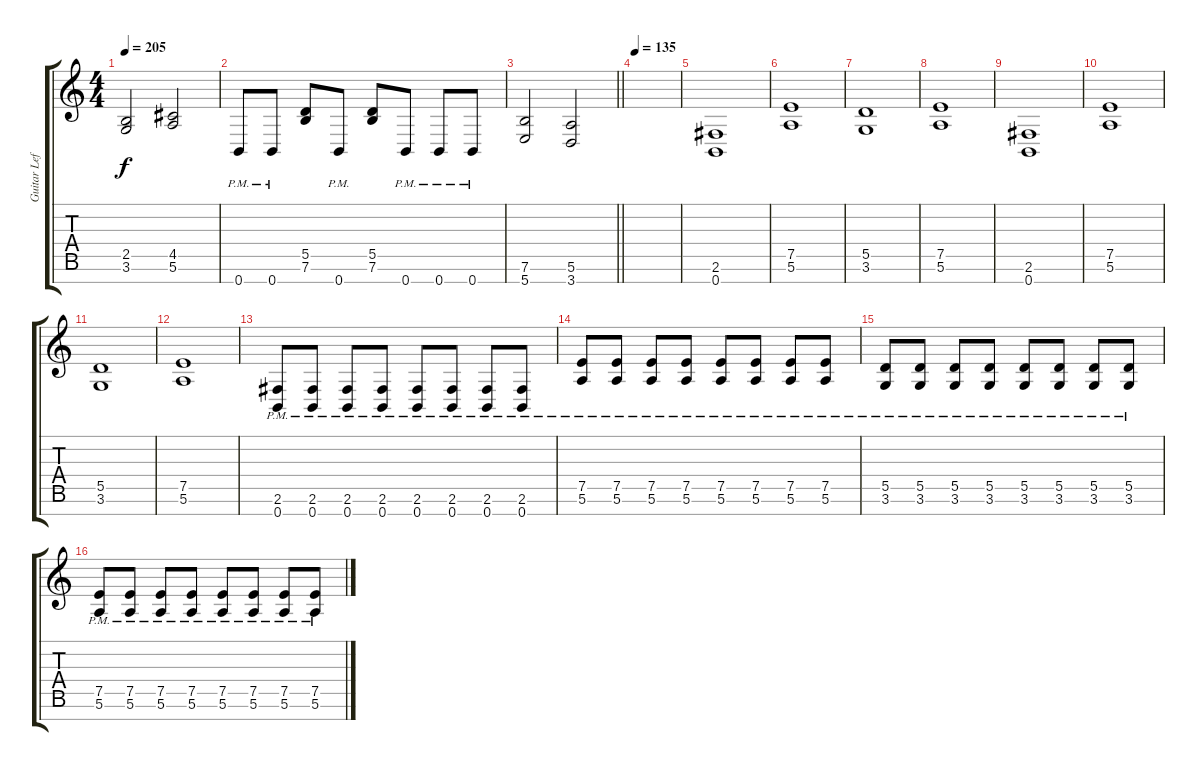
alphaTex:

\track ("Guitar Left" "Guitar Lef") {instrument distortionguitar}
\staff {score tabs}
\tuning (E4 B3 G3 D3 A2 E2 B1) {hide}
\ts (4 4)
\tempo 205
\clef g2
\ks c
(2.5 3.6).2{dy f} (4.5 5.6).2 |
0.7{pm}.8 0.7{pm}.8 (5.5 7.6).8 0.7{pm}.8 (5.5 7.6).8 0.7{pm}.8 0.7{pm}.8 0.7{pm}.8 |
\barLineRight lightlight
(7.6 5.7).2 (5.6 3.7).2 |
\tempo 135
|
(2.6 0.7).1 |
(7.5 5.6).1 |
(5.5 3.6).1 |
(7.5 5.6).1 |
(2.6 0.7).1 |
(7.5 5.6).1 |
(5.5 3.6).1 |
(7.5 5.6).1 |
(2.6{pm} 0.7{pm}).8 (2.6{pm} 0.7{pm}).8 (2.6{pm} 0.7{pm}).8 (2.6{pm} 0.7{pm}).8 (2.6{pm} 0.7{pm}).8 (2.6{pm} 0.7{pm}).8 (2.6{pm} 0.7{pm}).8 (2.6{pm} 0.7{pm}).8 |
(7.5{pm} 5.6{pm}).8 (7.5{pm} 5.6{pm}).8 (7.5{pm} 5.6{pm}).8 (7.5{pm} 5.6{pm}).8 (7.5{pm} 5.6{pm}).8 (7.5{pm} 5.6{pm}).8 (7.5{pm} 5.6{pm}).8 (7.5{pm} 5.6{pm}).8 |
(5.5{pm} 3.6{pm}).8 (5.5{pm} 3.6{pm}).8 (5.5{pm} 3.6{pm}).8 (5.5{pm} 3.6{pm}).8 (5.5{pm} 3.6{pm}).8 (5.5{pm} 3.6{pm}).8 (5.5{pm} 3.6{pm}).8 (5.5{pm} 3.6{pm}).8 |
(7.5{pm} 5.6{pm}).8 (7.5{pm} 5.6{pm}).8 (7.5{pm} 5.6{pm}).8 (7.5{pm} 5.6{pm}).8 (7.5{pm} 5.6{pm}).8 (7.5{pm} 5.6{pm}).8 (7.5{pm} 5.6{pm}).8 (7.5{pm} 5.6{pm}).8
